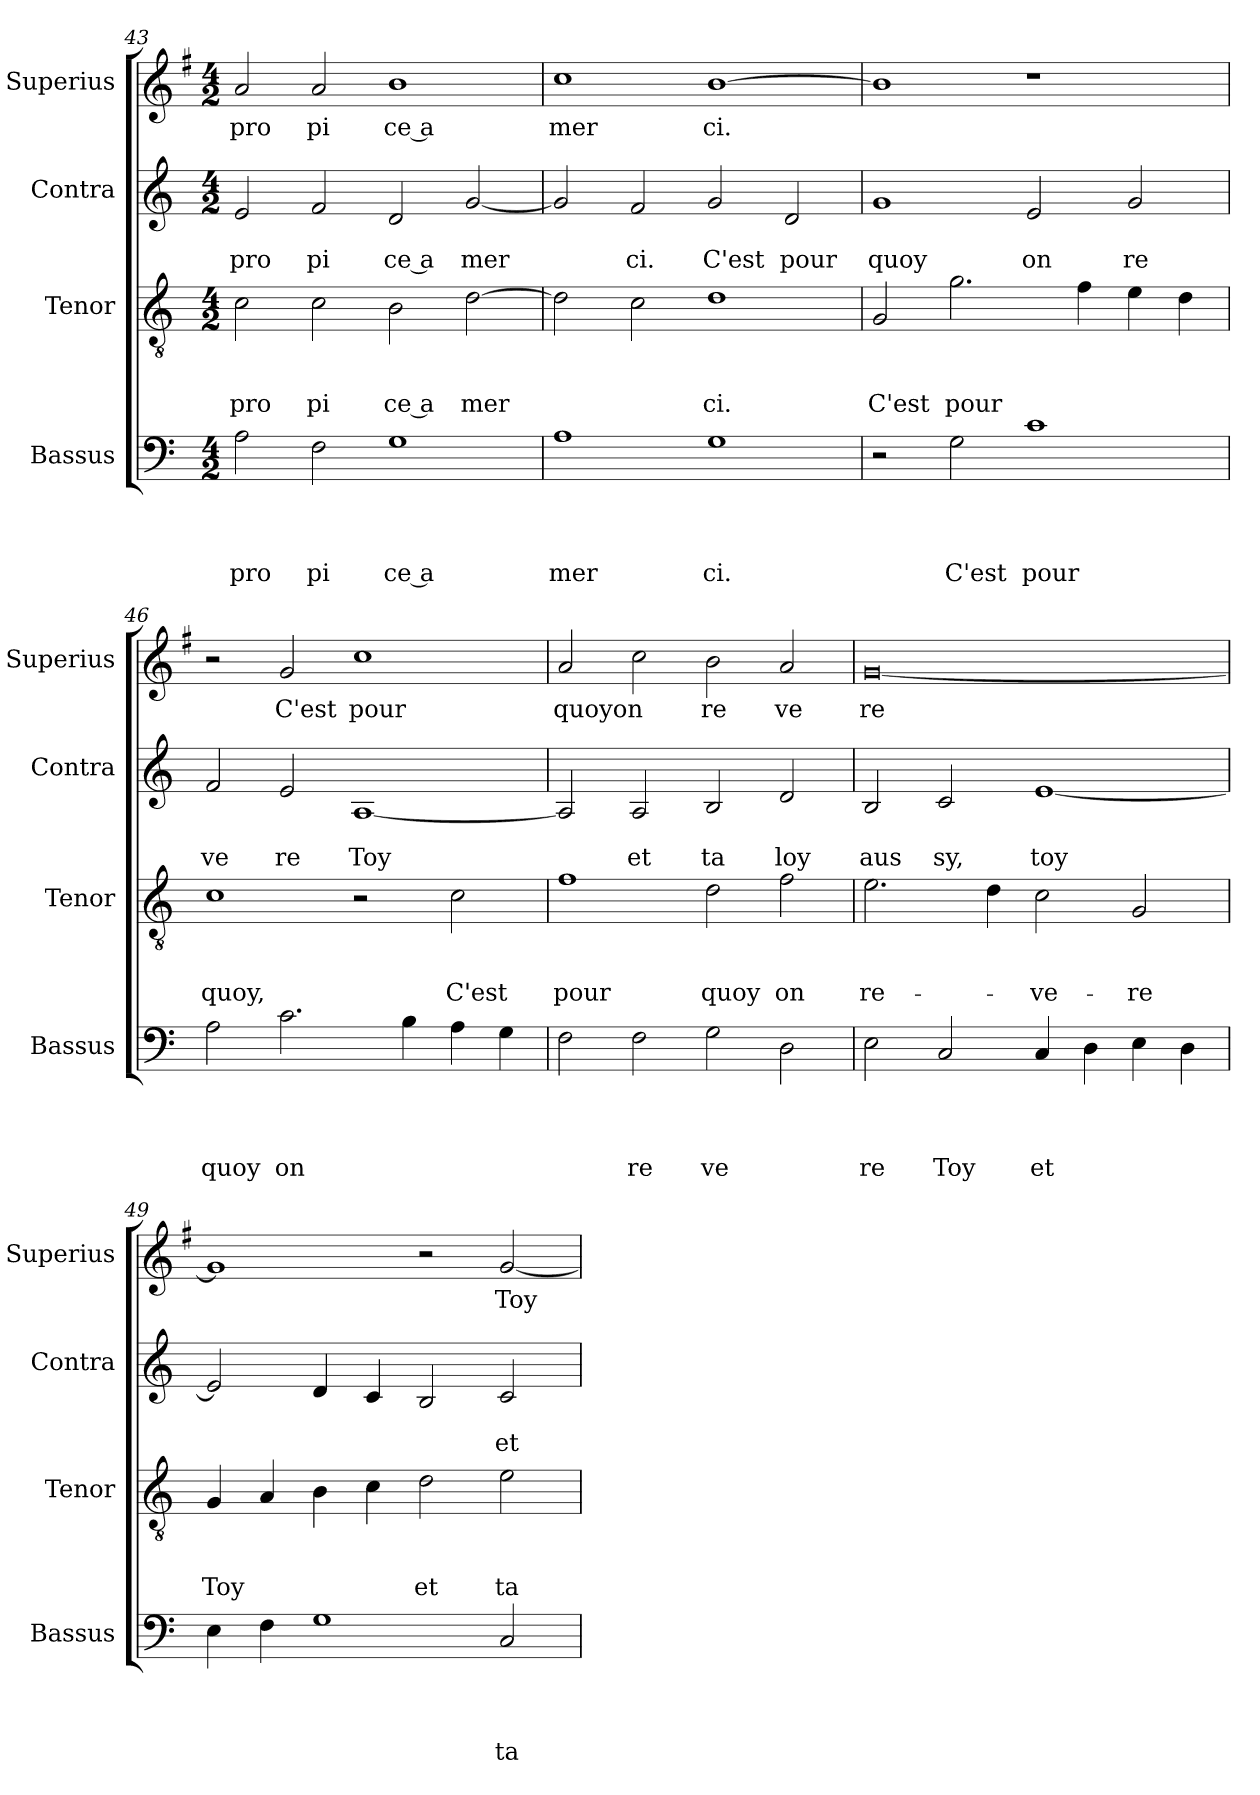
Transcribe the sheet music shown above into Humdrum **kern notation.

**kern	**text	**text	**text	**text	**kern	**text	**text	**text	**kern	**text	**text	**kern	**text
*part4	*part4	*part4	*part4	*part4	*part3	*part3	*part3	*part3	*part2	*part2	*part2	*part1	*part1
*staff4	*staff4	*staff4	*staff4	*staff4	*staff3	*staff3	*staff3	*staff3	*staff2	*staff2	*staff2	*staff1	*staff1
*I"Bassus	*	*	*	*	*I"Tenor	*	*	*	*I"Contra	*	*	*I"Superius	*
*I'Bassus	*	*	*	*	*I'Tenor	*	*	*	*I'Contra	*	*	*I'Superius	*
*clefF4	*	*	*	*	*clefGv2	*	*	*	*clefG2	*	*	*clefG2	*
*	*	*	*	*	*	*	*	*	*	*	*	*ITrd-3c-5	*
*k[]	*	*	*	*	*k[]	*	*	*	*k[]	*	*	*k[]	*
*C:	*	*	*	*	*C:	*	*	*	*C:	*	*	*C:	*
*M4/2	*	*	*	*	*M4/2	*	*	*	*M4/2	*	*	*M4/2	*
=43	=43	=43	=43	=43	=43	=43	=43	=43	=43	=43	=43	=43	=43
!	!	!	!	!LO:LY:b	!	!	!	!LO:LY:b	!	!	!LO:LY:b	!	!LO:LY:b
2A\	.	.	.	pro	2c\	.	.	pro	2e/	.	pro	2dd/	pro
!	!	!	!	!LO:LY:b	!	!	!	!LO:LY:b	!	!	!LO:LY:b	!	!LO:LY:b
2F\	.	.	.	pi	2c\	.	.	pi	2f/	.	pi	2dd/	pi
!	!	!	!	!LO:LY:b:rj	!	!	!	!LO:LY:b:rj	!	!	!LO:LY:b:rj	!	!LO:LY:b:rj
1G	.	.	.	ce a	2B\	.	.	ce a	2d/	.	ce a	1ee	ce a
!	!	!	!	!	!	!	!	!LO:LY:b	!	!	!LO:LY:b	!	!
.	.	.	.	.	[>2d\	.	.	mer	[<2g/	.	mer	.	.
=44	=44	=44	=44	=44	=44	=44	=44	=44	=44	=44	=44	=44	=44
!	!	!	!	!LO:LY:b	!	!	!	!	!	!	!	!	!LO:LY:b
1A	.	.	.	mer	2d\]	.	.	.	2g/]	.	.	1ff	mer
!	!	!	!	!	!	!	!	!	!	!	!LO:LY:b	!	!
.	.	.	.	.	2c\	.	.	.	2f/	.	ci.	.	.
!	!	!	!	!LO:LY:b	!	!	!	!LO:LY:b	!	!	!LO:LY:b	!	!LO:LY:b
1G	.	.	.	ci.	1d	.	.	ci.	2g/	.	C'est	[>1ee	ci.
!	!	!	!	!	!	!	!	!	!	!	!LO:LY:b	!	!
.	.	.	.	.	.	.	.	.	2d/	.	pour	.	.
=45	=45	=45	=45	=45	=45	=45	=45	=45	=45	=45	=45	=45	=45
!	!	!	!	!	!	!	!	!LO:LY:b	!	!	!LO:LY:b	!	!
2r	.	.	.	.	2G/	.	.	C'est	1g	.	quoy	1ee]	.
!	!	!	!	!LO:LY:b	!	!	!	!LO:LY:b	!	!	!	!	!
2G\	.	.	.	C'est	2.g\	.	.	pour	.	.	.	.	.
!	!	!	!	!LO:LY:b	!	!	!	!	!	!	!LO:LY:b	!	!
1c	.	.	.	pour	.	.	.	.	2e/	.	on	1r	.
.	.	.	.	.	4f\	.	.	.	.	.	.	.	.
!	!	!	!	!	!	!	!	!	!	!	!LO:LY:b	!	!
.	.	.	.	.	4e\	.	.	.	2g/	.	re	.	.
.	.	.	.	.	4d\	.	.	.	.	.	.	.	.
!!LO:LB:g=z
=46	=46	=46	=46	=46	=46	=46	=46	=46	=46	=46	=46	=46	=46
!	!	!	!	!LO:LY:b	!	!	!	!LO:LY:b	!	!	!LO:LY:b	!	!
2A\	.	.	.	quoy	1c	.	.	quoy,	2f/	.	ve	2r	.
!	!	!	!	!LO:LY:b	!	!	!	!	!	!	!LO:LY:b	!	!LO:LY:b
2.c\	.	.	.	on	.	.	.	.	2e/	.	re	2cc/	C'est
!	!	!	!	!	!	!	!	!	!	!	!LO:LY:b	!	!LO:LY:b
.	.	.	.	.	2r	.	.	.	[<1A	.	Toy	1ff	pour
4B\	.	.	.	.	.	.	.	.	.	.	.	.	.
!	!	!	!	!	!	!	!	!LO:LY:b	!	!	!	!	!
4A\	.	.	.	.	2c\	.	.	C'est	.	.	.	.	.
4G\	.	.	.	.	.	.	.	.	.	.	.	.	.
=47	=47	=47	=47	=47	=47	=47	=47	=47	=47	=47	=47	=47	=47
!	!	!	!	!	!	!	!	!LO:LY:b	!	!	!	!	!LO:LY:b
2F\	.	.	.	.	1f	.	.	pour	2A/]	.	.	2dd/	quoyon
!	!	!	!	!LO:LY:b	!	!	!	!	!	!	!LO:LY:b	!	!
2F\	.	.	.	re	.	.	.	.	2A/	.	et	2ff\	.
!	!	!	!	!LO:LY:b	!	!	!	!LO:LY:b	!	!	!LO:LY:b	!	!LO:LY:b
2G\	.	.	.	ve	2d\	.	.	quoy	2B/	.	ta	2ee\	re
!	!	!	!	!	!	!	!	!LO:LY:b	!	!	!LO:LY:b	!	!LO:LY:b
2D\	.	.	.	.	2f\	.	.	on	2d/	.	loy	2dd/	ve
=48	=48	=48	=48	=48	=48	=48	=48	=48	=48	=48	=48	=48	=48
!	!	!	!	!LO:LY:b	!	!	!	!LO:LY:b	!	!	!LO:LY:b	!	!LO:LY:b
2E\	.	.	.	re	2.e\	.	.	re-	2B/	.	aus	[<0cc	re
!	!	!	!	!LO:LY:b	!	!	!	!	!	!	!LO:LY:b	!	!
2C/	.	.	.	Toy	.	.	.	.	2c/	.	sy,	.	.
.	.	.	.	.	4d\	.	.	.	.	.	.	.	.
!	!	!	!	!LO:LY:b	!	!	!	!LO:LY:b	!	!	!LO:LY:b	!	!
4C/	.	.	.	et	2c\	.	.	-ve-	[<1e	.	toy	.	.
4D\	.	.	.	.	.	.	.	.	.	.	.	.	.
!	!	!	!	!	!	!	!	!LO:LY:b	!	!	!	!	!
4E\	.	.	.	.	2G/	.	.	-re	.	.	.	.	.
4D\	.	.	.	.	.	.	.	.	.	.	.	.	.
=49	=49	=49	=49	=49	=49	=49	=49	=49	=49	=49	=49	=49	=49
!	!	!	!	!	!	!	!	!LO:LY:b	!	!	!	!	!
4E\	.	.	.	.	4G/	.	.	Toy	2e/]	.	.	1cc]	.
4F\	.	.	.	.	4A/	.	.	.	.	.	.	.	.
1G	.	.	.	.	4B\	.	.	.	4d/	.	.	.	.
.	.	.	.	.	4c\	.	.	.	4c/	.	.	.	.
!	!	!	!	!	!	!	!	!LO:LY:b	!	!	!	!	!
.	.	.	.	.	2d\	.	.	et	2B/	.	.	2r	.
!	!	!	!	!LO:LY:b	!	!	!	!LO:LY:b	!	!	!LO:LY:b	!	!LO:LY:b
2C/	.	.	.	ta	2e\	.	.	ta	2c/	.	et	[<2cc/	Toy
=	=	=	=	=	=	=	=	=	=	=	=	=	=
*-	*-	*-	*-	*-	*-	*-	*-	*-	*-	*-	*-	*-	*-
